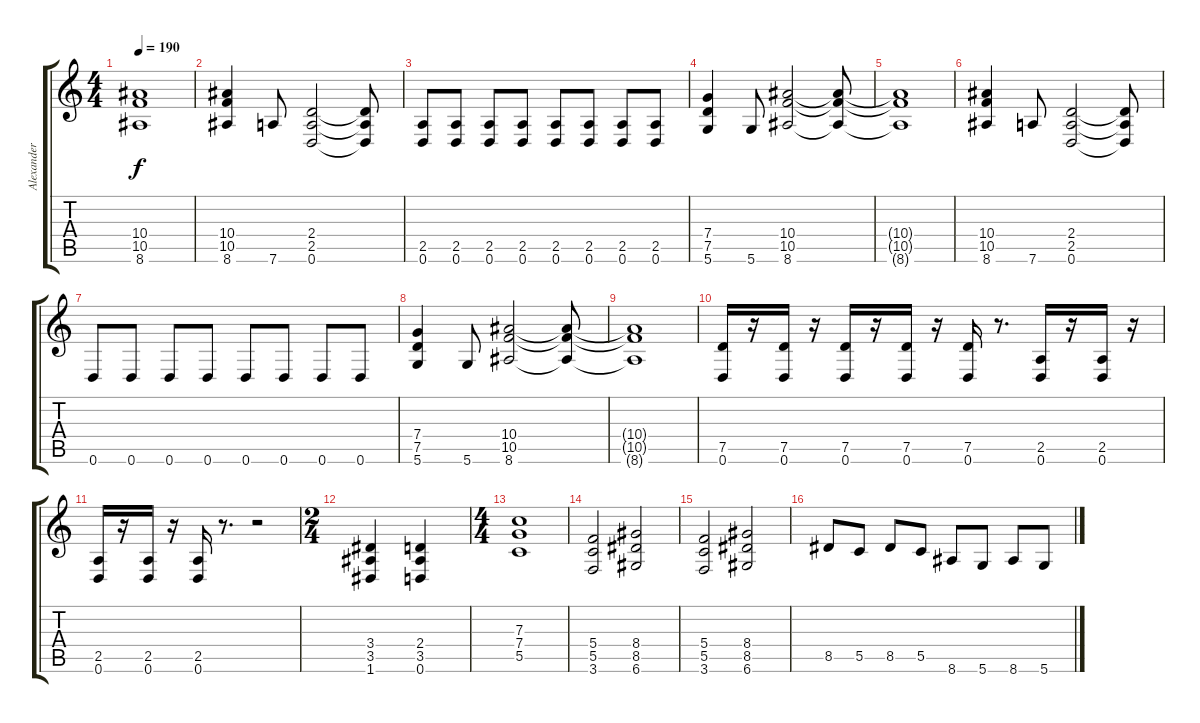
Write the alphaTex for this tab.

\track ("Alexander Kuoppala" "Alexander ") {instrument distortionguitar}
\staff {score tabs}
\tuning (D4 A3 F3 C3 G2 D2) {hide}
\ts (4 4)
\tempo 190
\clef g2
\ks c
(10.4{t} 10.5{t} 8.6{t}).1{dy f} |
(10.4 10.5 8.6).4 7.6.8 (2.4 2.5 0.6).2 (2.4{t} 2.5{t} 0.6{t}).8 |
(2.5 0.6).8 (2.5 0.6).8 (2.5 0.6).8 (2.5 0.6).8 (2.5 0.6).8 (2.5 0.6).8 (2.5 0.6).8 (2.5 0.6).8 |
(7.4 7.5 5.6).4 5.6.8 (10.4 10.5 8.6).2 (10.4{t} 10.5{t} 8.6{t}).8 |
(10.4{t} 10.5{t} 8.6{t}).1 |
(10.4 10.5 8.6).4 7.6.8 (2.4 2.5 0.6).2 (2.4{t} 2.5{t} 0.6{t}).8 |
0.6.8 0.6.8 0.6.8 0.6.8 0.6.8 0.6.8 0.6.8 0.6.8 |
(7.4 7.5 5.6).4 5.6.8 (10.4 10.5 8.6).2 (10.4{t} 10.5{t} 8.6{t}).8 |
(10.4{t} 10.5{t} 8.6{t}).1 |
(7.5 0.6).16 r.16 (7.5 0.6).16 r.16 (7.5 0.6).16 r.16 (7.5 0.6).16 r.16 (7.5 0.6).16 r.8{d} (2.5 0.6).16 r.16 (2.5 0.6).16 r.16 |
(2.5 0.6).16 r.16 (2.5 0.6).16 r.16 (2.5 0.6).16 r.8{d} r.2 |
\ts (2 4)
(3.4 3.5 1.6).4{balance 0} (2.4 3.5 0.6).4 |
\ts (4 4)
(7.3 7.4 5.5).1 |
(5.4 5.5 3.6).2 (8.4 8.5 6.6).2 |
(5.4 5.5 3.6).2 (8.4 8.5 6.6).2 |
8.5.8 5.5.8 8.5.8 5.5.8 8.6.8 5.6.8 8.6.8 5.6.8
